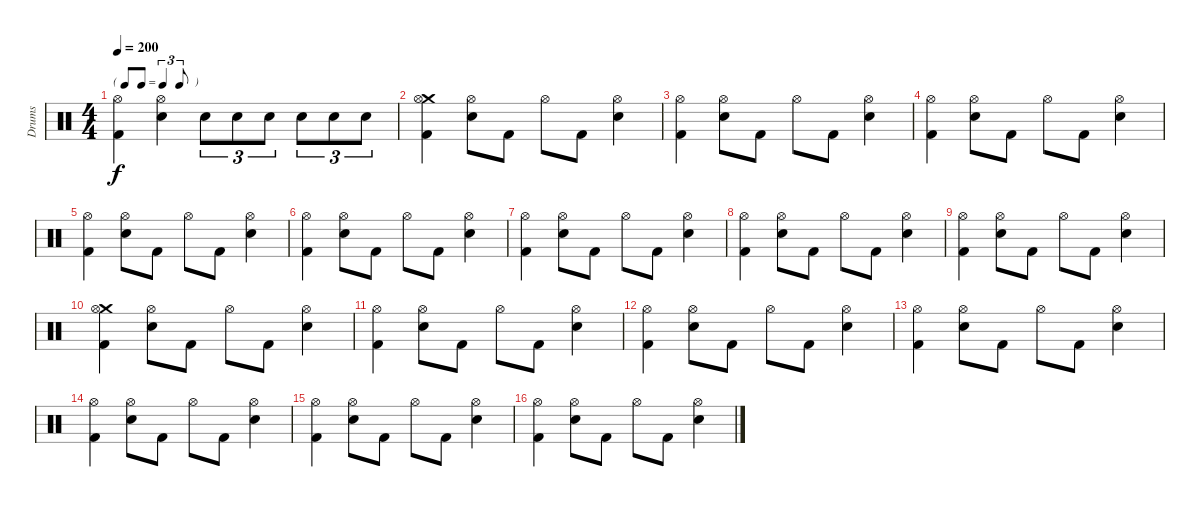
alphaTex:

\track ("Drums" "Drums") {instrument percussion bank 177}
\staff {score}
\articulation defaults
\ts (4 4)
\tf triplet8th
\tempo 200
\clef neutral
\ks c
("Hi-Hat (open)" "Kick (hit) 2").4{dy f} ("Hi-Hat (open)" "Electric Snare (hit)").4 "Electric Snare (hit)".8{tu (3 2)} "Electric Snare (hit)".8{tu (3 2)} "Electric Snare (hit)".8{tu (3 2)} "Electric Snare (hit)".8{tu (3 2)} "Electric Snare (hit)".8{tu (3 2)} "Electric Snare (hit)".8{tu (3 2)} |
("Crash medium (hit)" "Hi-Hat (open)" "Kick (hit) 2").4 ("Hi-Hat (open)" "Electric Snare (hit)").8 "Kick (hit) 2".8 "Hi-Hat (open)".8 "Kick (hit) 2".8 ("Hi-Hat (open)" "Electric Snare (hit)").4 |
("Hi-Hat (open)" "Kick (hit) 2").4 ("Hi-Hat (open)" "Electric Snare (hit)").8 "Kick (hit) 2".8 "Hi-Hat (open)".8 "Kick (hit) 2".8 ("Hi-Hat (open)" "Electric Snare (hit)").4 |
("Hi-Hat (open)" "Kick (hit) 2").4 ("Hi-Hat (open)" "Electric Snare (hit)").8 "Kick (hit) 2".8 "Hi-Hat (open)".8 "Kick (hit) 2".8 ("Hi-Hat (open)" "Electric Snare (hit)").4 |
("Hi-Hat (open)" "Kick (hit) 2").4 ("Hi-Hat (open)" "Electric Snare (hit)").8 "Kick (hit) 2".8 "Hi-Hat (open)".8 "Kick (hit) 2".8 ("Hi-Hat (open)" "Electric Snare (hit)").4 |
("Hi-Hat (open)" "Kick (hit) 2").4 ("Hi-Hat (open)" "Electric Snare (hit)").8 "Kick (hit) 2".8 "Hi-Hat (open)".8 "Kick (hit) 2".8 ("Hi-Hat (open)" "Electric Snare (hit)").4 |
("Hi-Hat (open)" "Kick (hit) 2").4 ("Hi-Hat (open)" "Electric Snare (hit)").8 "Kick (hit) 2".8 "Hi-Hat (open)".8 "Kick (hit) 2".8 ("Hi-Hat (open)" "Electric Snare (hit)").4 |
("Hi-Hat (open)" "Kick (hit) 2").4 ("Hi-Hat (open)" "Electric Snare (hit)").8 "Kick (hit) 2".8 "Hi-Hat (open)".8 "Kick (hit) 2".8 ("Hi-Hat (open)" "Electric Snare (hit)").4 |
("Hi-Hat (open)" "Kick (hit) 2").4 ("Hi-Hat (open)" "Electric Snare (hit)").8 "Kick (hit) 2".8 "Hi-Hat (open)".8 "Kick (hit) 2".8 ("Hi-Hat (open)" "Electric Snare (hit)").4 |
("Crash medium (hit)" "Hi-Hat (open)" "Kick (hit) 2").4 ("Hi-Hat (open)" "Electric Snare (hit)").8 "Kick (hit) 2".8 "Hi-Hat (open)".8 "Kick (hit) 2".8 ("Hi-Hat (open)" "Electric Snare (hit)").4 |
("Hi-Hat (open)" "Kick (hit) 2").4 ("Hi-Hat (open)" "Electric Snare (hit)").8 "Kick (hit) 2".8 "Hi-Hat (open)".8 "Kick (hit) 2".8 ("Hi-Hat (open)" "Electric Snare (hit)").4 |
("Hi-Hat (open)" "Kick (hit) 2").4 ("Hi-Hat (open)" "Electric Snare (hit)").8 "Kick (hit) 2".8 "Hi-Hat (open)".8 "Kick (hit) 2".8 ("Hi-Hat (open)" "Electric Snare (hit)").4 |
("Hi-Hat (open)" "Kick (hit) 2").4 ("Hi-Hat (open)" "Electric Snare (hit)").8 "Kick (hit) 2".8 "Hi-Hat (open)".8 "Kick (hit) 2".8 ("Hi-Hat (open)" "Electric Snare (hit)").4 |
("Hi-Hat (open)" "Kick (hit) 2").4 ("Hi-Hat (open)" "Electric Snare (hit)").8 "Kick (hit) 2".8 "Hi-Hat (open)".8 "Kick (hit) 2".8 ("Hi-Hat (open)" "Electric Snare (hit)").4 |
("Hi-Hat (open)" "Kick (hit) 2").4 ("Hi-Hat (open)" "Electric Snare (hit)").8 "Kick (hit) 2".8 "Hi-Hat (open)".8 "Kick (hit) 2".8 ("Hi-Hat (open)" "Electric Snare (hit)").4 |
("Hi-Hat (open)" "Kick (hit) 2").4 ("Hi-Hat (open)" "Electric Snare (hit)").8 "Kick (hit) 2".8 "Hi-Hat (open)".8 "Kick (hit) 2".8 ("Hi-Hat (open)" "Electric Snare (hit)").4
